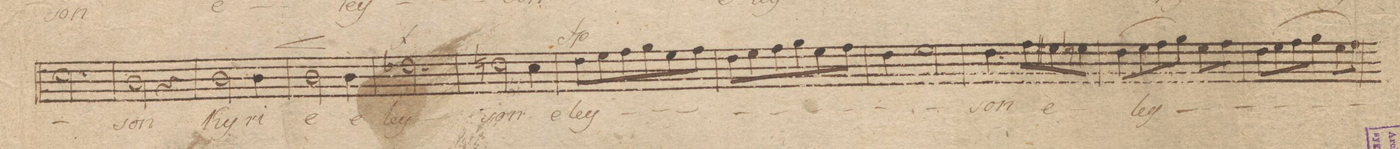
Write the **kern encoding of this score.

**kern	**text	**dynam
*I"Alto Solo	*	*
*clefC3	*	*
*k[]	*	*
*M3/4	*	*
2.d\	.	.
=94	=94	=94
2c\	-son	.
4r	.	.
=95	=95	=95
2c\	Ky-	.
4c\	-ri-	<
=96	=96	=96
2c\	-e	.
.	.	[
4c\	e-	.
=97	=97	=97
2.e-X\	-ley-	f
=98	=98	=98
2en\	-son	.
4d\	e-	.
=99	=99	=99
8e\L	-ley-	fp
8f\	.	.
8g\	.	.
8a\	.	.
8f\	.	.
8g\J	.	.
=100	=100	=100
8e\L	.	.
8f\	.	.
8g\	.	.
8a\	.	.
8f\	.	.
8g\J	.	.
=101	=101	=101
4e\	.	.
2f\	.	.
=102	=102	=102
4.e\	son	.
8g\L	.	.
8f#X\	e-	.
8fn\J	.	.
=103	=103	=103
(8e\L	.	.
8f\	-ley-	.
8g\	.	.
8a\J)	.	.
8f\L	.	.
8g\J	.	.
=104	=104	=104
(8e\L	.	.
8f\	.	.
8g\	.	.
8a\J	.	.
8f\L	.	.
8g\J)	.	.
=105	=105	=105
*-	*-	*-
